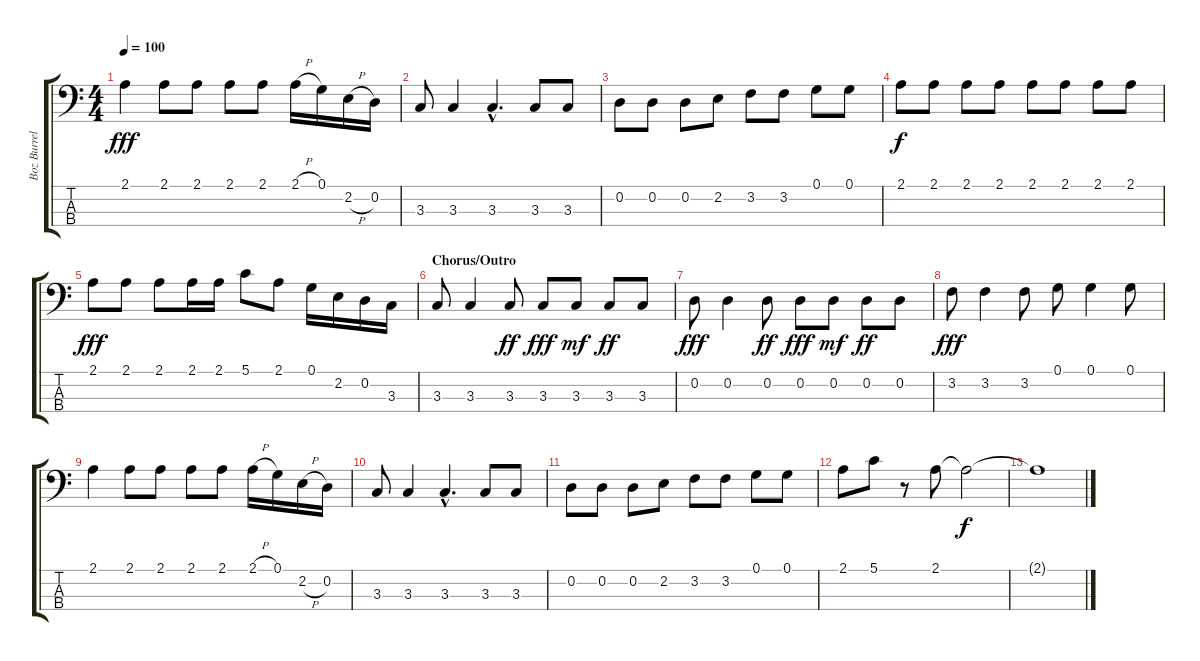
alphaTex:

\track ("Boz Burrell" "Boz Burrel") {instrument electricbassfinger}
\staff {score tabs}
\tuning (G2 D2 A1 E1) {hide}
\ts (4 4)
\tempo 100
\clef f4
\ks c
2.1.4{dy fff} 2.1.8 2.1.8 2.1.8 2.1.8 2.1{h}.16 0.1.16 2.2{h}.16 0.2.16 |
3.3.8 3.3.4 3.3{hac}.4{d} 3.3.8 3.3.8 |
0.2.8 0.2.8 0.2.8 2.2.8 3.2.8 3.2.8 0.1.8 0.1.8 |
2.1.8{dy f} 2.1.8 2.1.8 2.1.8 2.1.8 2.1.8 2.1.8 2.1.8 |
2.1.8{dy fff} 2.1.8 2.1.8 2.1.16 2.1.16 5.1.8 2.1.8 0.1.16 2.2.16 0.2.16 3.3.16 |
\section ("" "Chorus/Outro")
3.3.8 3.3.4 3.3.8{dy ff} 3.3.8{dy fff} 3.3.8{dy mf} 3.3.8{dy ff} 3.3.8 |
0.2.8{dy fff} 0.2.4 0.2.8{dy ff} 0.2.8{dy fff} 0.2.8{dy mf} 0.2.8{dy ff} 0.2.8 |
3.2.8{dy fff} 3.2.4 3.2.8 0.1.8 0.1.4 0.1.8 |
2.1.4 2.1.8 2.1.8 2.1.8 2.1.8 2.1{h}.16 0.1.16 2.2{h}.16 0.2.16 |
3.3.8 3.3.4 3.3{hac}.4{d} 3.3.8 3.3.8 |
0.2.8 0.2.8 0.2.8 2.2.8 3.2.8 3.2.8 0.1.8 0.1.8 |
2.1.8 5.1.8 r.8 2.1.8 2.1{t}.2{dy f} |
2.1{t}.1
